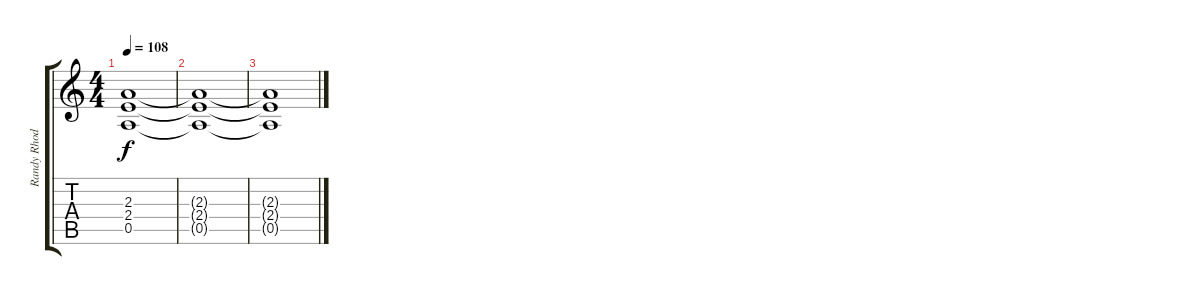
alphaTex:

\track ("Randy Rhodes" "Randy Rhod") {instrument distortionguitar}
\staff {score tabs}
\tuning (E4 B3 G3 D3 A2 E2) {hide}
\ts (4 4)
\tempo 108
\clef g2
\ks c
(2.3{t} 2.4{t} 0.5{t}).1{dy f} |
(2.3{t} 2.4{t} 0.5{t}).1 |
(2.3{t} 2.4{t} 0.5{t}).1
